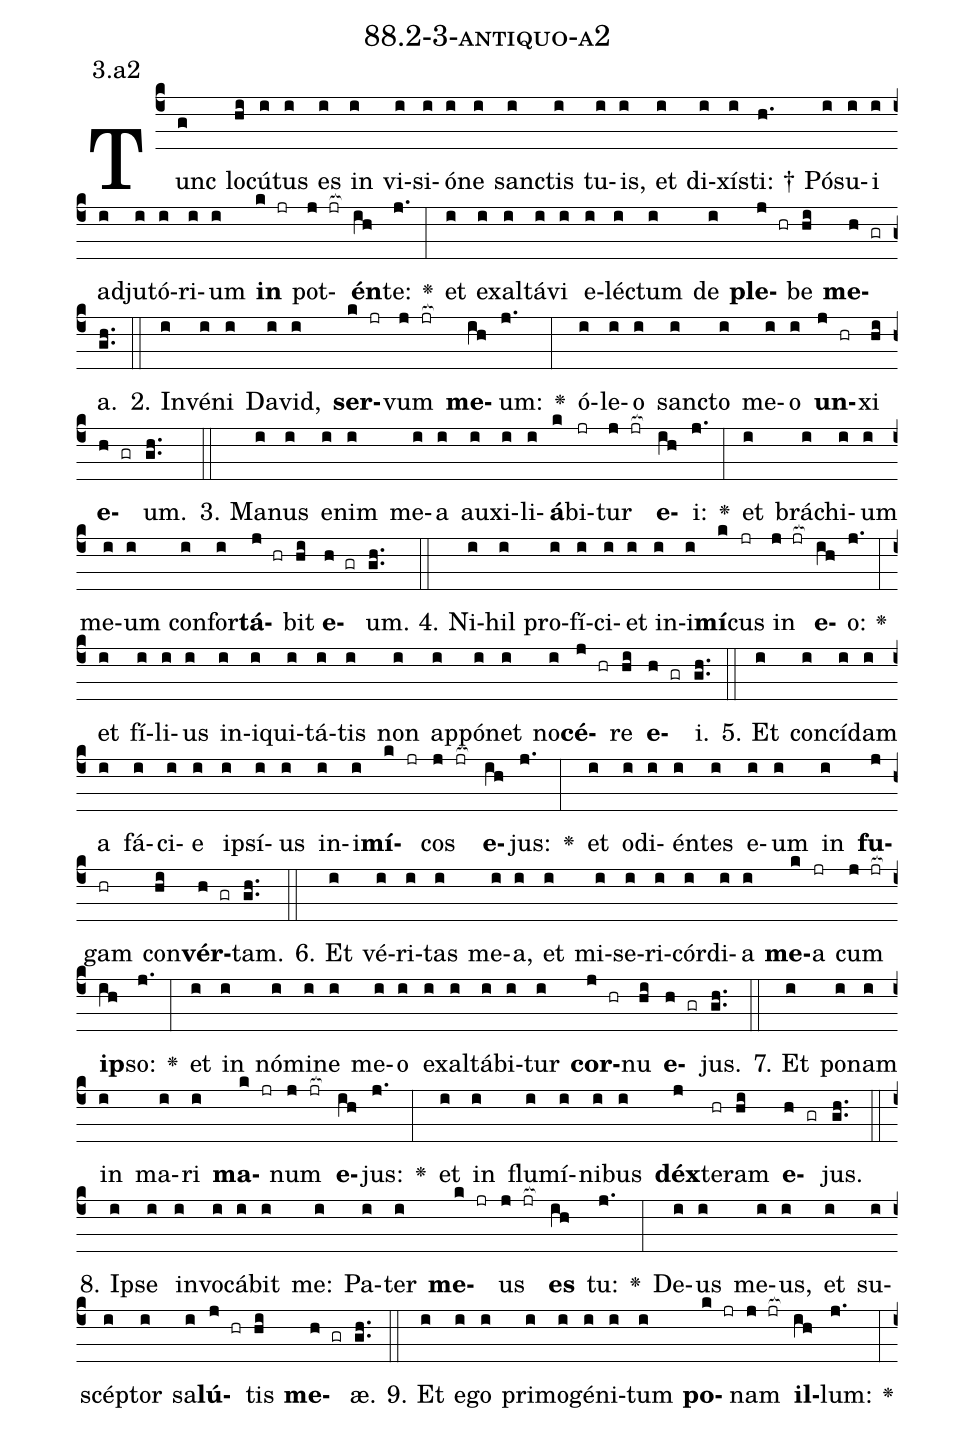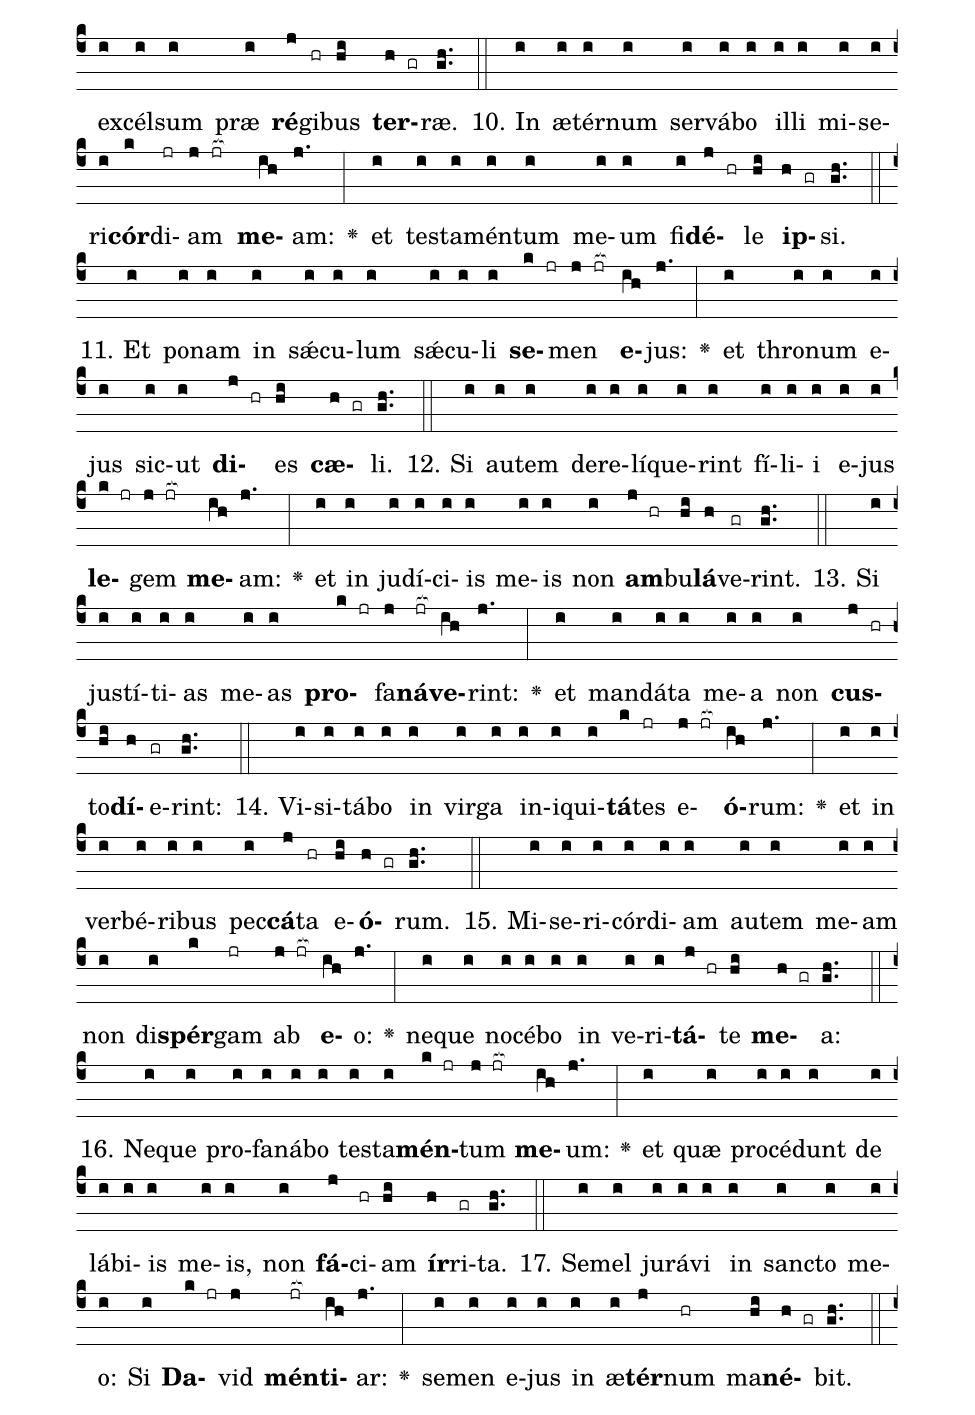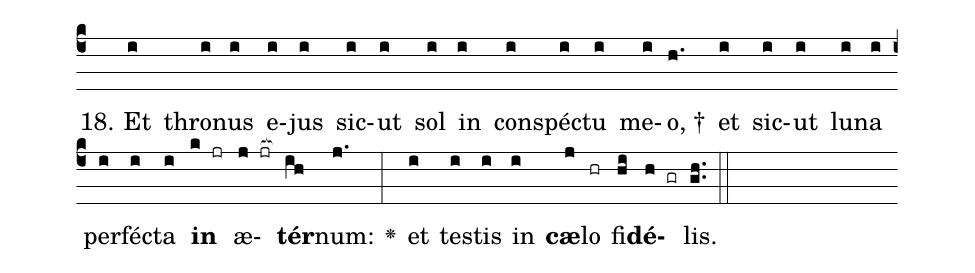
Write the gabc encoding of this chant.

name: 88.2-3-antiquo-a2;
annotation: 3.a2;
%%
(c4)Tunc(g) lo(hi)cú(i)tus(i) es(i) in(i) vi(i)si(i)ó(i)ne(i) sanc(i)tis(i) tu(i)is,(i) et(i) di(i)xís(i)ti: †(h.) Pó(i)su(i)i(i) ad(i)ju(i)tó(i)ri(i)um(i) <b>in</b>(k jr) pot(j jr[ocb:1{])<b>én</b>(ih[ocb:0}])te:(j.) <v>\greheightstar</v>(:) et(i) ex(i)al(i)tá(i)vi(i) e(i)léc(i)tum(i) de(i) <b>ple</b>(j hr)be(hi) <b>me</b>(h gr)a.(gh..) (::)
2. In(i)vé(i)ni(i) Da(i)vid,(i) <b>ser</b>(k jr)vum(j jr[ocb:1{]) <b>me</b>(ih[ocb:0}])um:(j.) <v>\greheightstar</v>(:) ó(i)le(i)o(i) sanc(i)to(i) me(i)o(i) <b>un</b>(j hr)xi(hi) <b>e</b>(h gr)um.(gh..) (::)
3. Ma(i)nus(i) e(i)nim(i) me(i)a(i) au(i)xi(i)li(i)<b>á</b>(k)bi(jr)tur(j jr[ocb:1{]) <b>e</b>(ih[ocb:0}])i:(j.) <v>\greheightstar</v>(:) et(i) brá(i)chi(i)um(i) me(i)um(i) con(i)for(i)<b>tá</b>(j hr)bit(hi) <b>e</b>(h gr)um.(gh..) (::)
4. Ni(i)hil(i) pro(i)fí(i)ci(i)et(i) in(i)i(i)<b>mí</b>(k)cus(jr) in(j jr[ocb:1{]) <b>e</b>(ih[ocb:0}])o:(j.) <v>\greheightstar</v>(:) et(i) fí(i)li(i)us(i) in(i)i(i)qui(i)tá(i)tis(i) non(i) ap(i)pó(i)net(i) no(i)<b>cé</b>(j hr)re(hi) <b>e</b>(h gr)i.(gh..) (::)
5. Et(i) con(i)cí(i)dam(i) a(i) fá(i)ci(i)e(i) ip(i)sí(i)us(i) in(i)i(i)<b>mí</b>(k jr)cos(j jr[ocb:1{]) <b>e</b>(ih[ocb:0}])jus:(j.) <v>\greheightstar</v>(:) et(i) o(i)di(i)én(i)tes(i) e(i)um(i) in(i) <b>fu</b>(j)gam(hr) con(hi)<b>vér</b>(h gr)tam.(gh..) (::)
6. Et(i) vé(i)ri(i)tas(i) me(i)a,(i) et(i) mi(i)se(i)ri(i)cór(i)di(i)a(i) <b>me</b>(k)a(jr) cum(j jr[ocb:1{]) <b>ip</b>(ih[ocb:0}])so:(j.) <v>\greheightstar</v>(:) et(i) in(i) nó(i)mi(i)ne(i) me(i)o(i) ex(i)al(i)tá(i)bi(i)tur(i) <b>cor</b>(j hr)nu(hi) <b>e</b>(h gr)jus.(gh..) (::)
7. Et(i) po(i)nam(i) in(i) ma(i)ri(i) <b>ma</b>(k jr)num(j jr[ocb:1{]) <b>e</b>(ih[ocb:0}])jus:(j.) <v>\greheightstar</v>(:) et(i) in(i) flu(i)mí(i)ni(i)bus(i) <b>déx</b>(j)te(hr)ram(hi) <b>e</b>(h gr)jus.(gh..) (::)
8. Ip(i)se(i) in(i)vo(i)cá(i)bit(i) me:(i) Pa(i)ter(i) <b>me</b>(k jr)us(j jr[ocb:1{]) <b>es</b>(ih[ocb:0}]) tu:(j.) <v>\greheightstar</v>(:) De(i)us(i) me(i)us,(i) et(i) su(i)scép(i)tor(i) sa(i)<b>lú</b>(j hr)tis(hi) <b>me</b>(h gr)æ.(gh..) (::)
9. Et(i) e(i)go(i) pri(i)mo(i)gé(i)ni(i)tum(i) <b>po</b>(k jr)nam(j jr[ocb:1{]) <b>il</b>(ih[ocb:0}])lum:(j.) <v>\greheightstar</v>(:) ex(i)cél(i)sum(i) præ(i) <b>ré</b>(j)gi(hr)bus(hi) <b>ter</b>(h gr)ræ.(gh..) (::)
10. In(i) æ(i)tér(i)num(i) ser(i)vá(i)bo(i) il(i)li(i) mi(i)se(i)ri(i)<b>cór</b>(k)di(jr)am(j jr[ocb:1{]) <b>me</b>(ih[ocb:0}])am:(j.) <v>\greheightstar</v>(:) et(i) tes(i)ta(i)mén(i)tum(i) me(i)um(i) fi(i)<b>dé</b>(j hr)le(hi) <b>ip</b>(h gr)si.(gh..) (::)
11. Et(i) po(i)nam(i) in(i) sǽ(i)cu(i)lum(i) sǽ(i)cu(i)li(i) <b>se</b>(k jr)men(j jr[ocb:1{]) <b>e</b>(ih[ocb:0}])jus:(j.) <v>\greheightstar</v>(:) et(i) thro(i)num(i) e(i)jus(i) sic(i)ut(i) <b>di</b>(j hr)es(hi) <b>cæ</b>(h gr)li.(gh..) (::)
12. Si(i) au(i)tem(i) de(i)re(i)lí(i)que(i)rint(i) fí(i)li(i)i(i) e(i)jus(i) <b>le</b>(k jr)gem(j jr[ocb:1{]) <b>me</b>(ih[ocb:0}])am:(j.) <v>\greheightstar</v>(:) et(i) in(i) ju(i)dí(i)ci(i)is(i) me(i)is(i) non(i) <b>am</b>(j hr)bu(hi)<b>lá</b>(h)ve(gr)rint.(gh..) (::)
13. Si(i) jus(i)tí(i)ti(i)as(i) me(i)as(i) <b>pro</b>(k jr)fa(j)<b>ná</b>(jr[ocb:1{])<b>ve</b>(ih[ocb:0}])rint:(j.) <v>\greheightstar</v>(:) et(i) man(i)dá(i)ta(i) me(i)a(i) non(i) <b>cus</b>(j hr)to(hi)<b>dí</b>(h)e(gr)rint:(gh..) (::)
14. Vi(i)si(i)tá(i)bo(i) in(i) vir(i)ga(i) in(i)i(i)qui(i)<b>tá</b>(k)tes(jr) e(j jr[ocb:1{])<b>ó</b>(ih[ocb:0}])rum:(j.) <v>\greheightstar</v>(:) et(i) in(i) ver(i)bé(i)ri(i)bus(i) pec(i)<b>cá</b>(j)ta(hr) e(hi)<b>ó</b>(h gr)rum.(gh..) (::)
15. Mi(i)se(i)ri(i)cór(i)di(i)am(i) au(i)tem(i) me(i)am(i) non(i) di(i)<b>spér</b>(k)gam(jr) ab(j jr[ocb:1{]) <b>e</b>(ih[ocb:0}])o:(j.) <v>\greheightstar</v>(:) ne(i)que(i) no(i)cé(i)bo(i) in(i) ve(i)ri(i)<b>tá</b>(j hr)te(hi) <b>me</b>(h gr)a:(gh..) (::)
16. Ne(i)que(i) pro(i)fa(i)ná(i)bo(i) tes(i)ta(i)<b>mén</b>(k jr)tum(j jr[ocb:1{]) <b>me</b>(ih[ocb:0}])um:(j.) <v>\greheightstar</v>(:) et(i) quæ(i) pro(i)cé(i)dunt(i) de(i) lá(i)bi(i)is(i) me(i)is,(i) non(i) <b>fá</b>(j)ci(hr)am(hi) <b>ír</b>(h)ri(gr)ta.(gh..) (::)
17. Se(i)mel(i) ju(i)rá(i)vi(i) in(i) sanc(i)to(i) me(i)o:(i) Si(i) <b>Da</b>(k jr)vid(j) <b>mén</b>(jr[ocb:1{])<b>ti</b>(ih[ocb:0}])ar:(j.) <v>\greheightstar</v>(:) se(i)men(i) e(i)jus(i) in(i) æ(i)<b>tér</b>(j)num(hr) ma(hi)<b>né</b>(h gr)bit.(gh..) (::)
18. Et(i) thro(i)nus(i) e(i)jus(i) sic(i)ut(i) sol(i) in(i) con(i)spéc(i)tu(i) me(i)o, †(h.) et(i) sic(i)ut(i) lu(i)na(i) per(i)féc(i)ta(i) <b>in</b>(k jr) æ(j jr[ocb:1{])<b>tér</b>(ih[ocb:0}])num:(j.) <v>\greheightstar</v>(:) et(i) tes(i)tis(i) in(i) <b>cæ</b>(j)lo(hr) fi(hi)<b>dé</b>(h gr)lis.(gh..) (::)
